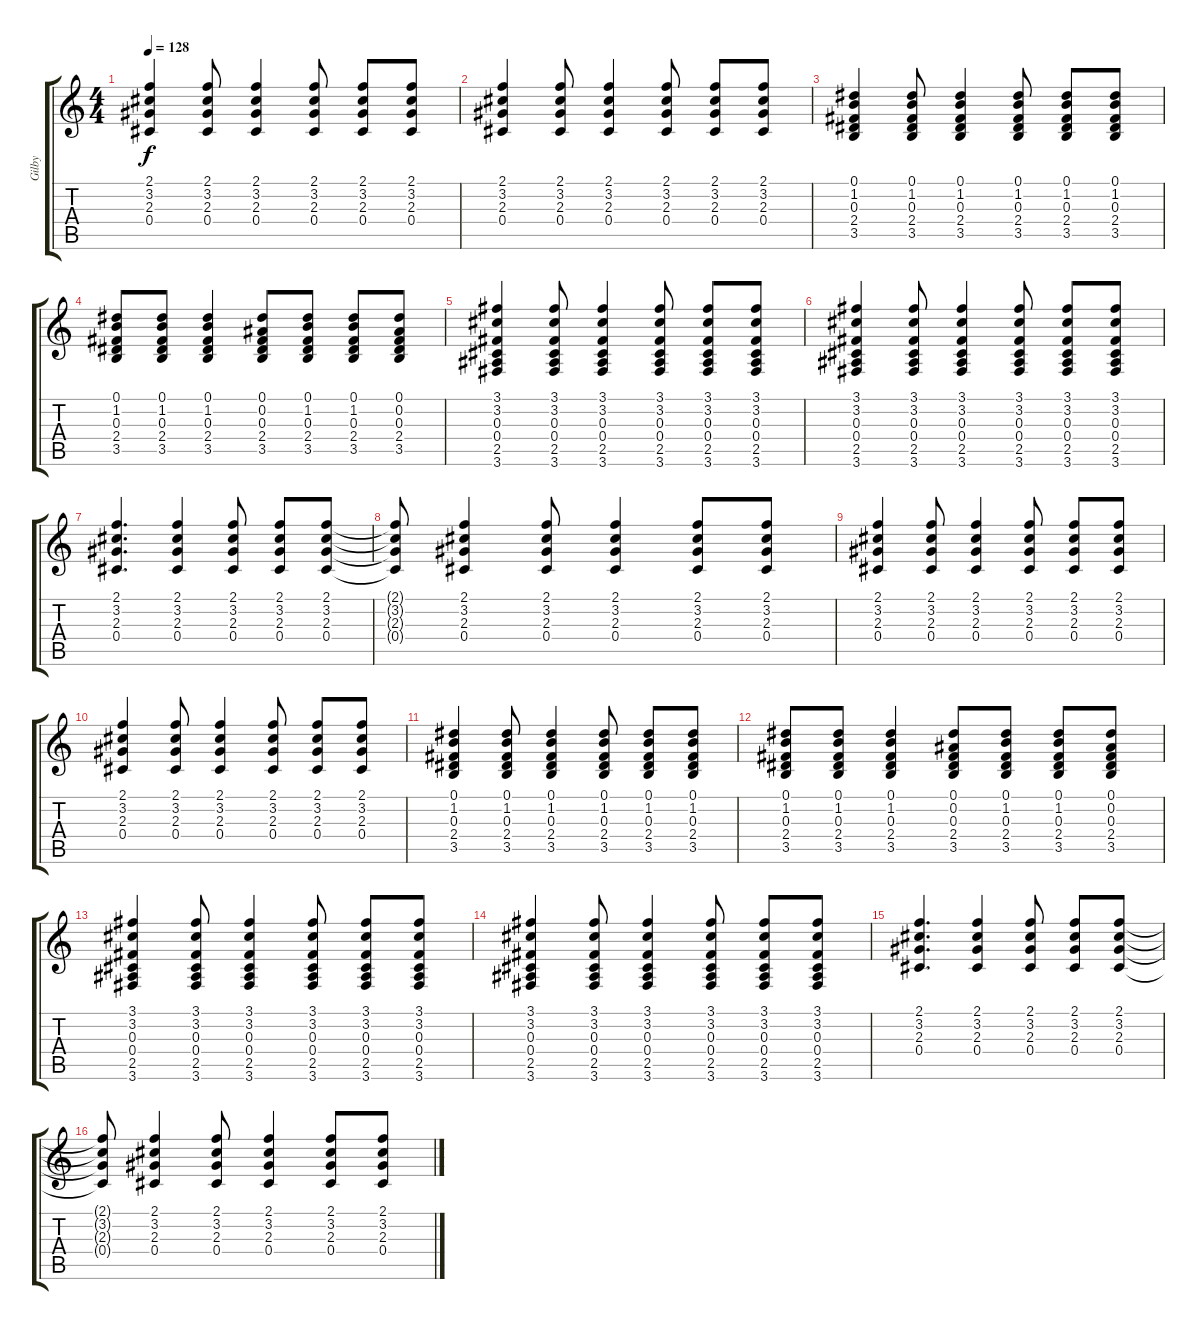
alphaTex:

\track ("Gilby" "Gilby") {instrument overdrivenguitar}
\staff {score tabs}
\tuning (Eb4 Bb3 Gb3 Db3 Ab2 Eb2) {hide}
\ts (4 4)
\tempo 128
\clef g2
\ks c
(2.1 3.2 2.3 0.4).4{dy f} (2.1 3.2 2.3 0.4).8 (2.1 3.2 2.3 0.4).4 (2.1 3.2 2.3 0.4).8 (2.1 3.2 2.3 0.4).8 (2.1 3.2 2.3 0.4).8 |
(2.1 3.2 2.3 0.4).4 (2.1 3.2 2.3 0.4).8 (2.1 3.2 2.3 0.4).4 (2.1 3.2 2.3 0.4).8 (2.1 3.2 2.3 0.4).8 (2.1 3.2 2.3 0.4).8 |
(0.1 1.2 0.3 2.4 3.5).4 (0.1 1.2 0.3 2.4 3.5).8 (0.1 1.2 0.3 2.4 3.5).4 (0.1 1.2 0.3 2.4 3.5).8 (0.1 1.2 0.3 2.4 3.5).8 (0.1 1.2 0.3 2.4 3.5).8 |
(0.1 1.2 0.3 2.4 3.5).8 (0.1 1.2 0.3 2.4 3.5).8 (0.1 1.2 0.3 2.4 3.5).4 (0.1 0.2 0.3 2.4 3.5).8 (0.1 1.2 0.3 2.4 3.5).8 (0.1 1.2 0.3 2.4 3.5).8 (0.1 0.2 0.3 2.4 3.5).8 |
(3.1 3.2 0.3 0.4 2.5 3.6).4 (3.1 3.2 0.3 0.4 2.5 3.6).8 (3.1 3.2 0.3 0.4 2.5 3.6).4 (3.1 3.2 0.3 0.4 2.5 3.6).8 (3.1 3.2 0.3 0.4 2.5 3.6).8 (3.1 3.2 0.3 0.4 2.5 3.6).8 |
(3.1 3.2 0.3 0.4 2.5 3.6).4 (3.1 3.2 0.3 0.4 2.5 3.6).8 (3.1 3.2 0.3 0.4 2.5 3.6).4 (3.1 3.2 0.3 0.4 2.5 3.6).8 (3.1 3.2 0.3 0.4 2.5 3.6).8 (3.1 3.2 0.3 0.4 2.5 3.6).8 |
(2.1 3.2 2.3 0.4).4{d} (2.1 3.2 2.3 0.4).4 (2.1 3.2 2.3 0.4).8 (2.1 3.2 2.3 0.4).8 (2.1 3.2 2.3 0.4).8 |
(2.1{t} 3.2{t} 2.3{t} 0.4{t}).8 (2.1 3.2 2.3 0.4).4 (2.1 3.2 2.3 0.4).8 (2.1 3.2 2.3 0.4).4 (2.1 3.2 2.3 0.4).8 (2.1 3.2 2.3 0.4).8 |
(2.1 3.2 2.3 0.4).4 (2.1 3.2 2.3 0.4).8 (2.1 3.2 2.3 0.4).4 (2.1 3.2 2.3 0.4).8 (2.1 3.2 2.3 0.4).8 (2.1 3.2 2.3 0.4).8 |
(2.1 3.2 2.3 0.4).4 (2.1 3.2 2.3 0.4).8 (2.1 3.2 2.3 0.4).4 (2.1 3.2 2.3 0.4).8 (2.1 3.2 2.3 0.4).8 (2.1 3.2 2.3 0.4).8 |
(0.1 1.2 0.3 2.4 3.5).4 (0.1 1.2 0.3 2.4 3.5).8 (0.1 1.2 0.3 2.4 3.5).4 (0.1 1.2 0.3 2.4 3.5).8 (0.1 1.2 0.3 2.4 3.5).8 (0.1 1.2 0.3 2.4 3.5).8 |
(0.1 1.2 0.3 2.4 3.5).8 (0.1 1.2 0.3 2.4 3.5).8 (0.1 1.2 0.3 2.4 3.5).4 (0.1 0.2 0.3 2.4 3.5).8 (0.1 1.2 0.3 2.4 3.5).8 (0.1 1.2 0.3 2.4 3.5).8 (0.1 0.2 0.3 2.4 3.5).8 |
(3.1 3.2 0.3 0.4 2.5 3.6).4 (3.1 3.2 0.3 0.4 2.5 3.6).8 (3.1 3.2 0.3 0.4 2.5 3.6).4 (3.1 3.2 0.3 0.4 2.5 3.6).8 (3.1 3.2 0.3 0.4 2.5 3.6).8 (3.1 3.2 0.3 0.4 2.5 3.6).8 |
(3.1 3.2 0.3 0.4 2.5 3.6).4 (3.1 3.2 0.3 0.4 2.5 3.6).8 (3.1 3.2 0.3 0.4 2.5 3.6).4 (3.1 3.2 0.3 0.4 2.5 3.6).8 (3.1 3.2 0.3 0.4 2.5 3.6).8 (3.1 3.2 0.3 0.4 2.5 3.6).8 |
(2.1 3.2 2.3 0.4).4{d} (2.1 3.2 2.3 0.4).4 (2.1 3.2 2.3 0.4).8 (2.1 3.2 2.3 0.4).8 (2.1 3.2 2.3 0.4).8 |
(2.1{t} 3.2{t} 2.3{t} 0.4{t}).8 (2.1 3.2 2.3 0.4).4 (2.1 3.2 2.3 0.4).8 (2.1 3.2 2.3 0.4).4 (2.1 3.2 2.3 0.4).8 (2.1 3.2 2.3 0.4).8
